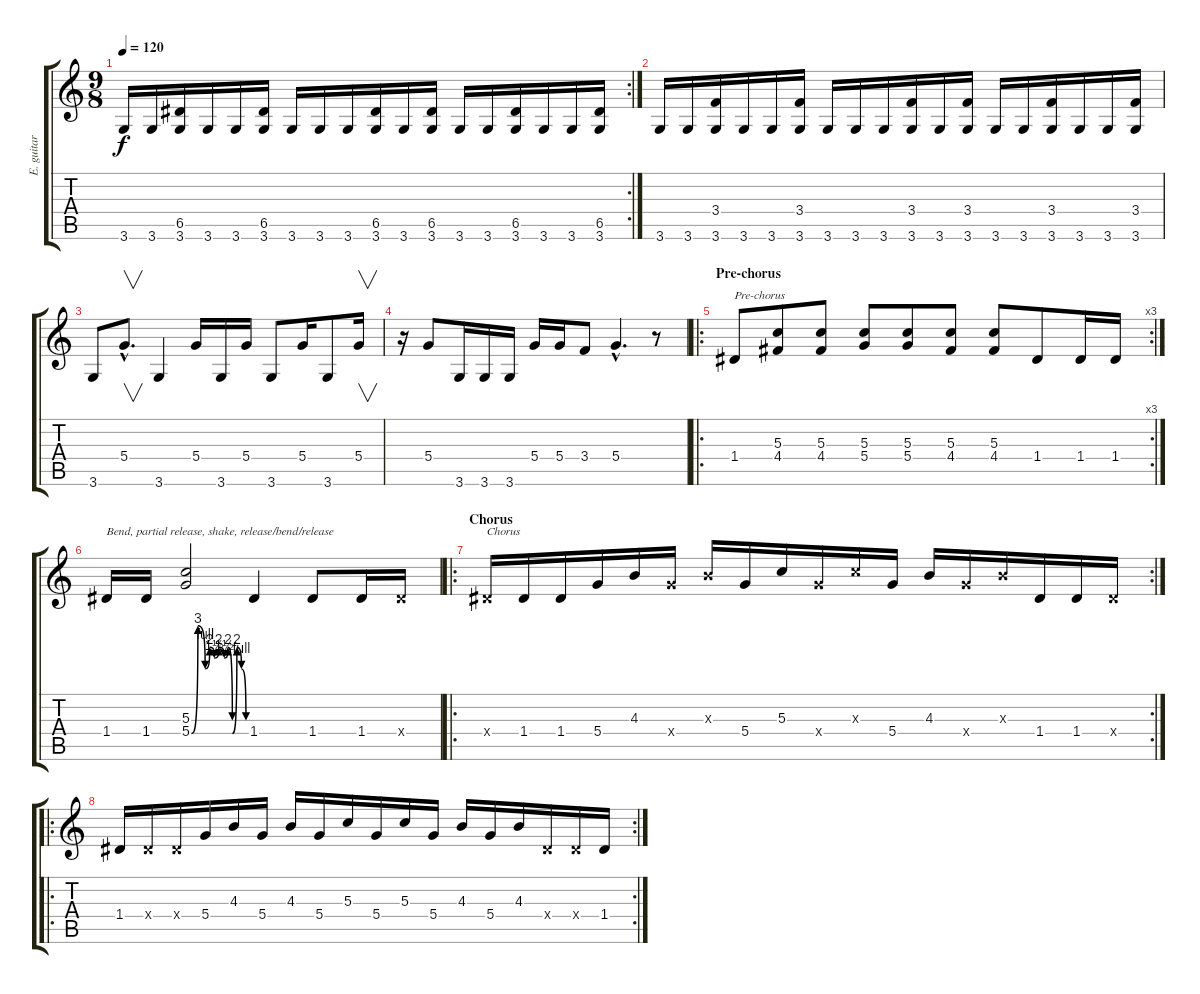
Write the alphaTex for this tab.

\track ("E. guitar (overdriven for solo parts)" "E. guitar ") {instrument electricguitarmuted}
\staff {score tabs}
\tuning (E4 B3 G3 D3 A2 E2) {hide}
\rc 2
\ts (9 8)
\tempo 120
\clef g2
\ks c
3.6.16{dy f} 3.6.16 (6.5 3.6).16 3.6.16 3.6.16 (6.5 3.6).16 3.6.16 3.6.16 3.6.16 (6.5 3.6).16 3.6.16 (6.5 3.6).16 3.6.16 3.6.16 (6.5 3.6).16 3.6.16 3.6.16 (6.5 3.6).16 |
3.6.16 3.6.16 (3.4 3.6).16 3.6.16 3.6.16 (3.4 3.6).16 3.6.16 3.6.16 3.6.16 (3.4 3.6).16 3.6.16 (3.4 3.6).16 3.6.16 3.6.16 (3.4 3.6).16 3.6.16 3.6.16 (3.4 3.6).16 |
3.6.8 5.4{hac}.8{v d} 3.6.4 5.4.16 3.6.16 5.4.16 3.6.8 5.4.16 3.6.8 5.4.16{v} |
r.16 5.4.8 3.6.16 3.6.16 3.6.16 5.4.16 5.4.16 3.4.8 5.4{hac}.4{d} r.8 |
\ro
\rc 3
\section ("" "Pre-chorus")
1.4.8{txt "Pre-chorus"} (5.3 4.4).8 (5.3 4.4).8 (5.3 5.4).8 (5.3 5.4).8 (5.3 4.4).8 (5.3 4.4).8 1.4.8 1.4.16 1.4.16 |
1.4.16{txt "Bend, partial release, shake, release/bend/release"} 1.4.16 (5.3 5.4{be (custom 0 0 7 12 15 4 20 8 25 6 30 8 36 6 40 8 45 0 50 8 55 4 60 0)}).2 1.4.4 1.4.8 1.4.16 1.4{x}.16 |
\ro
\rc 2
\section ("" "Chorus")
1.4{x}.16{txt "Chorus"} 1.4.16 1.4.16 5.4.16 4.3.16 5.4{x}.16 4.3{x}.16 5.4.16 5.3.16 5.4{x}.16 5.3{x}.16 5.4.16 4.3.16 5.4{x}.16 4.3{x}.16 1.4.16 1.4.16 1.4{x}.16 |
\ro
\rc 2
1.4.16 1.4{x}.16 1.4{x}.16 5.4.16 4.3.16 5.4.16 4.3.16 5.4.16 5.3.16 5.4.16 5.3.16 5.4.16 4.3.16 5.4.16 4.3.16 1.4{x}.16 1.4{x}.16 1.4.16
